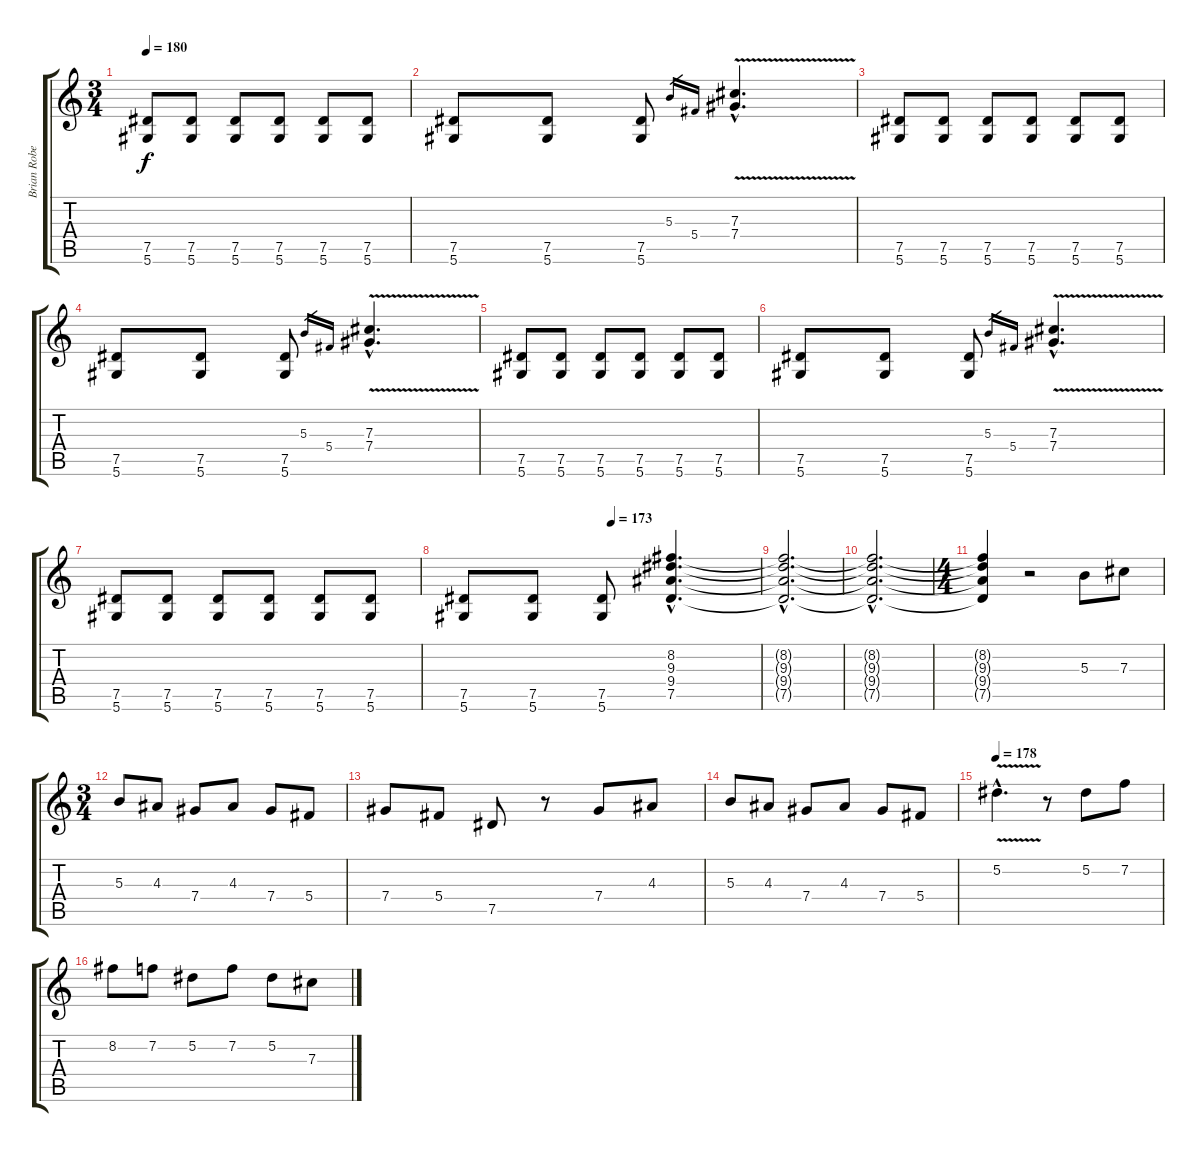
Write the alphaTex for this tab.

\track ("Brian Robertson" "Brian Robe") {instrument overdrivenguitar}
\staff {score tabs}
\tuning (Eb4 Bb3 Gb3 Db3 Ab2 Eb2) {hide}
\ts (3 4)
\tempo 180
\clef g2
\ks c
(7.5 5.6).8{dy f} (7.5 5.6).8 (7.5 5.6).8 (7.5 5.6).8 (7.5 5.6).8 (7.5 5.6).8 |
(7.5 5.6).8 (7.5 5.6).8 (7.5 5.6).8 5.3.16{gr} 5.4.16{gr} (7.3{hac} 7.4{v hac}).4{d} |
(7.5 5.6).8 (7.5 5.6).8 (7.5 5.6).8 (7.5 5.6).8 (7.5 5.6).8 (7.5 5.6).8 |
(7.5 5.6).8 (7.5 5.6).8 (7.5 5.6).8 5.3.16{gr} 5.4.16{gr} (7.3{hac} 7.4{v hac}).4{d} |
(7.5 5.6).8 (7.5 5.6).8 (7.5 5.6).8 (7.5 5.6).8 (7.5 5.6).8 (7.5 5.6).8 |
(7.5 5.6).8 (7.5 5.6).8 (7.5 5.6).8 5.3.16{gr} 5.4.16{gr} (7.3{hac} 7.4{v hac}).4{d} |
(7.5 5.6).8 (7.5 5.6).8 (7.5 5.6).8 (7.5 5.6).8 (7.5 5.6).8 (7.5 5.6).8 |
\tempo (173 0.5)
(7.5 5.6).8 (7.5 5.6).8 (7.5 5.6).8 (8.2{hac} 9.3{hac} 9.4{hac} 7.5{hac}).4{d volume 0 instrument overdrivenguitar} |
(8.2{hac t} 9.3{hac t} 9.4{hac t} 7.5{hac t}).2{d} |
(8.2{hac t} 9.3{hac t} 9.4{hac t} 7.5{hac t}).2{d} |
\ts (4 4)
(8.2{t} 9.3{t} 9.4{t} 7.5{t}).4 r.2 5.3.8{volume 16} 7.3.8 |
\ts (3 4)
5.3.8 4.3.8 7.4.8 4.3.8 7.4.8 5.4.8 |
7.4.8 5.4.8 7.5.8 r.8 7.4.8 4.3.8 |
5.3.8 4.3.8 7.4.8 4.3.8 7.4.8 5.4.8 |
\tempo 178
5.2{v hac}.4{d} r.8 5.2.8 7.2.8 |
8.2.8 7.2.8 5.2.8 7.2.8 5.2.8 7.3.8
